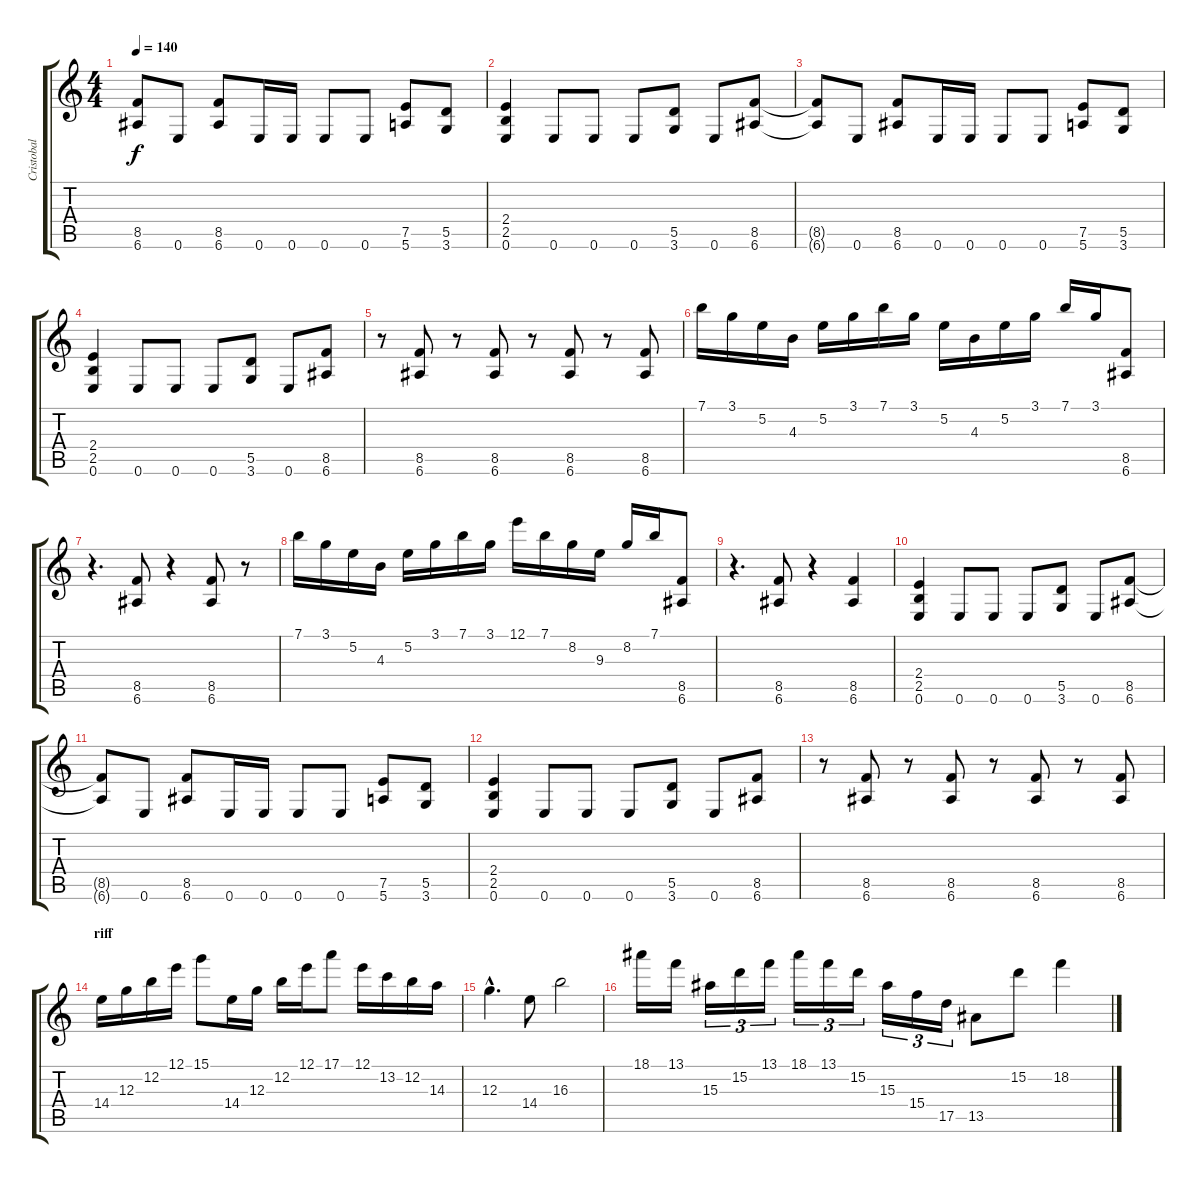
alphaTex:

\track ("Cristobal Arriagada" "Cristobal ") {instrument distortionguitar}
\staff {score tabs}
\tuning (E4 B3 G3 D3 A2 E2) {hide}
\ts (4 4)
\tempo 140
\clef g2
\ks c
(8.5{t} 6.6{t}).8{dy f} 0.6.8 (8.5 6.6).8 0.6.16 0.6.16 0.6.8 0.6.8 (7.5 5.6).8 (5.5 3.6).8 |
(2.4 2.5 0.6).4 0.6.8 0.6.8 0.6.8 (5.5 3.6).8 0.6.8 (8.5 6.6).8 |
(8.5{t} 6.6{t}).8 0.6.8 (8.5 6.6).8 0.6.16 0.6.16 0.6.8 0.6.8 (7.5 5.6).8 (5.5 3.6).8 |
(2.4 2.5 0.6).4 0.6.8 0.6.8 0.6.8 (5.5 3.6).8 0.6.8 (8.5 6.6).8 |
r.8 (8.5 6.6).8 r.8 (8.5 6.6).8 r.8 (8.5 6.6).8 r.8 (8.5 6.6).8 |
7.1.16 3.1.16 5.2.16 4.3.16 5.2.16 3.1.16 7.1.16 3.1.16 5.2.16 4.3.16 5.2.16 3.1.16 7.1.16 3.1.16 (8.5 6.6).8 |
r.4{d} (8.5 6.6).8 r.4 (8.5 6.6).8 r.8 |
7.1.16 3.1.16 5.2.16 4.3.16 5.2.16 3.1.16 7.1.16 3.1.16 12.1.16 7.1.16 8.2.16 9.3.16 8.2.16 7.1.16 (8.5 6.6).8 |
r.4{d} (8.5 6.6).8 r.4 (8.5 6.6).4 |
(2.4 2.5 0.6).4 0.6.8 0.6.8 0.6.8 (5.5 3.6).8 0.6.8 (8.5 6.6).8 |
(8.5{t} 6.6{t}).8 0.6.8 (8.5 6.6).8 0.6.16 0.6.16 0.6.8 0.6.8 (7.5 5.6).8 (5.5 3.6).8 |
(2.4 2.5 0.6).4 0.6.8 0.6.8 0.6.8 (5.5 3.6).8 0.6.8 (8.5 6.6).8 |
r.8 (8.5 6.6).8 r.8 (8.5 6.6).8 r.8 (8.5 6.6).8 r.8 (8.5 6.6).8 |
\section ("" "riff")
14.4.16 12.3.16 12.2.16 12.1.16 15.1.8 14.4.16 12.3.16 12.2.16 12.1.16 17.1.8 12.1.16 13.2.16 12.2.16 14.3.16 |
12.3{hac}.4{d} 14.4.8 16.3.2 |
18.1.16 13.1.16 15.3.16{tu (3 2)} 15.2.16{tu (3 2)} 13.1.16{tu (3 2)} 18.1.16{tu (3 2)} 13.1.16{tu (3 2)} 15.2.16{tu (3 2)} 15.3.16{tu (3 2)} 15.4.16{tu (3 2)} 17.5.16{tu (3 2)} 13.5.8 15.2.8 18.2.4
